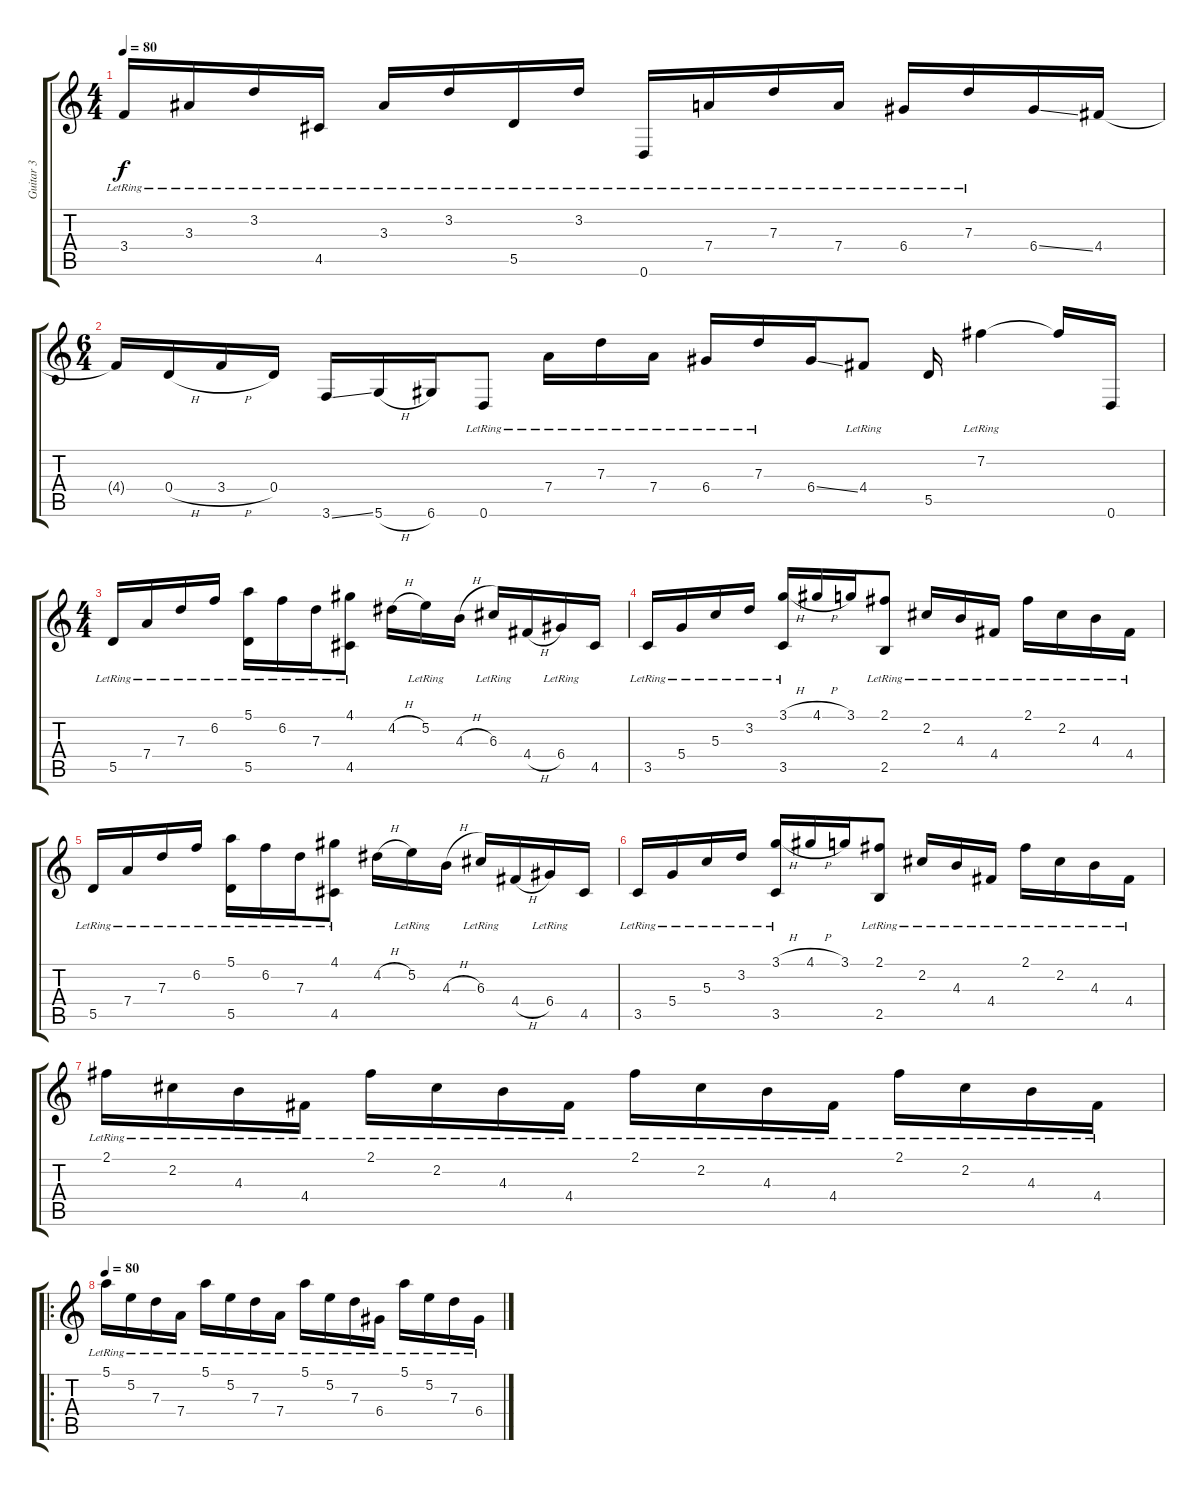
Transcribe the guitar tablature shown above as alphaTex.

\track ("Guitar 3" "Guitar 3") {instrument distortionguitar}
\staff {score tabs}
\tuning (E4 B3 G3 D3 A2 D2) {hide}
\ts (4 4)
\tempo 80
\clef g2
\ks c
3.4{lr}.16{dy f} 3.3{lr}.16 3.2{lr}.16 4.5{lr}.16 3.3{lr}.16 3.2{lr}.16 5.5{lr}.16 3.2{lr}.16 0.6{lr}.16 7.4{lr}.16 7.3{lr}.16 7.4{lr}.16 6.4{lr}.16 7.3{lr}.16 6.4{ss}.16 4.4.16 |
\ts (6 4)
4.4{t}.16 0.4{h}.16 3.4{h}.16 0.4.16 3.6{ss}.16 5.6{h}.16 6.6.16 0.6{lr}.8 7.4{lr}.16 7.3{lr}.16 7.4{lr}.16 6.4{lr}.16 7.3{lr}.16 6.4{ss}.16 4.4{lr}.8 5.5.16 7.2{lr}.4 7.2{t}.16 0.6.16 |
\ts (4 4)
5.5{lr}.16 7.4{lr}.16 7.3{lr}.16 6.2{lr}.16 (5.1{lr} 5.5{lr}).16 6.2{lr}.16 7.3{lr}.16 (4.1{lr} 4.5{lr}).8 4.2{h}.16 5.2{lr}.16 4.3{h}.16 6.3{lr}.16 4.4{h}.16 6.4{lr}.16 4.5.16 |
3.5{lr}.16 5.4{lr}.16 5.3{lr}.16 3.2{lr}.16 (3.1{h} 3.5{lr}).16 4.1{h}.16 3.1.16 (2.1{lr} 2.5{lr}).8 2.2{lr}.16 4.3{lr}.16 4.4{lr}.16 2.1{lr}.16 2.2{lr}.16 4.3{lr}.16 4.4{lr}.16 |
5.5{lr}.16 7.4{lr}.16 7.3{lr}.16 6.2{lr}.16 (5.1{lr} 5.5{lr}).16 6.2{lr}.16 7.3{lr}.16 (4.1{lr} 4.5{lr}).8 4.2{h}.16 5.2{lr}.16 4.3{h}.16 6.3{lr}.16 4.4{h}.16 6.4{lr}.16 4.5.16 |
3.5{lr}.16 5.4{lr}.16 5.3{lr}.16 3.2{lr}.16 (3.1{h} 3.5{lr}).16 4.1{h}.16 3.1.16 (2.1{lr} 2.5{lr}).8 2.2{lr}.16 4.3{lr}.16 4.4{lr}.16 2.1{lr}.16 2.2{lr}.16 4.3{lr}.16 4.4{lr}.16 |
2.1{lr}.16 2.2{lr}.16 4.3{lr}.16 4.4{lr}.16 2.1{lr}.16 2.2{lr}.16 4.3{lr}.16 4.4{lr}.16 2.1{lr}.16 2.2{lr}.16 4.3{lr}.16 4.4{lr}.16 2.1{lr}.16 2.2{lr}.16 4.3{lr}.16 4.4{lr}.16 |
\ro
\tempo 80
5.1{lr}.16 5.2{lr}.16 7.3{lr}.16 7.4{lr}.16 5.1{lr}.16 5.2{lr}.16 7.3{lr}.16 7.4{lr}.16 5.1{lr}.16 5.2{lr}.16 7.3{lr}.16 6.4{lr}.16 5.1{lr}.16 5.2{lr}.16 7.3{lr}.16 6.4{lr}.16
